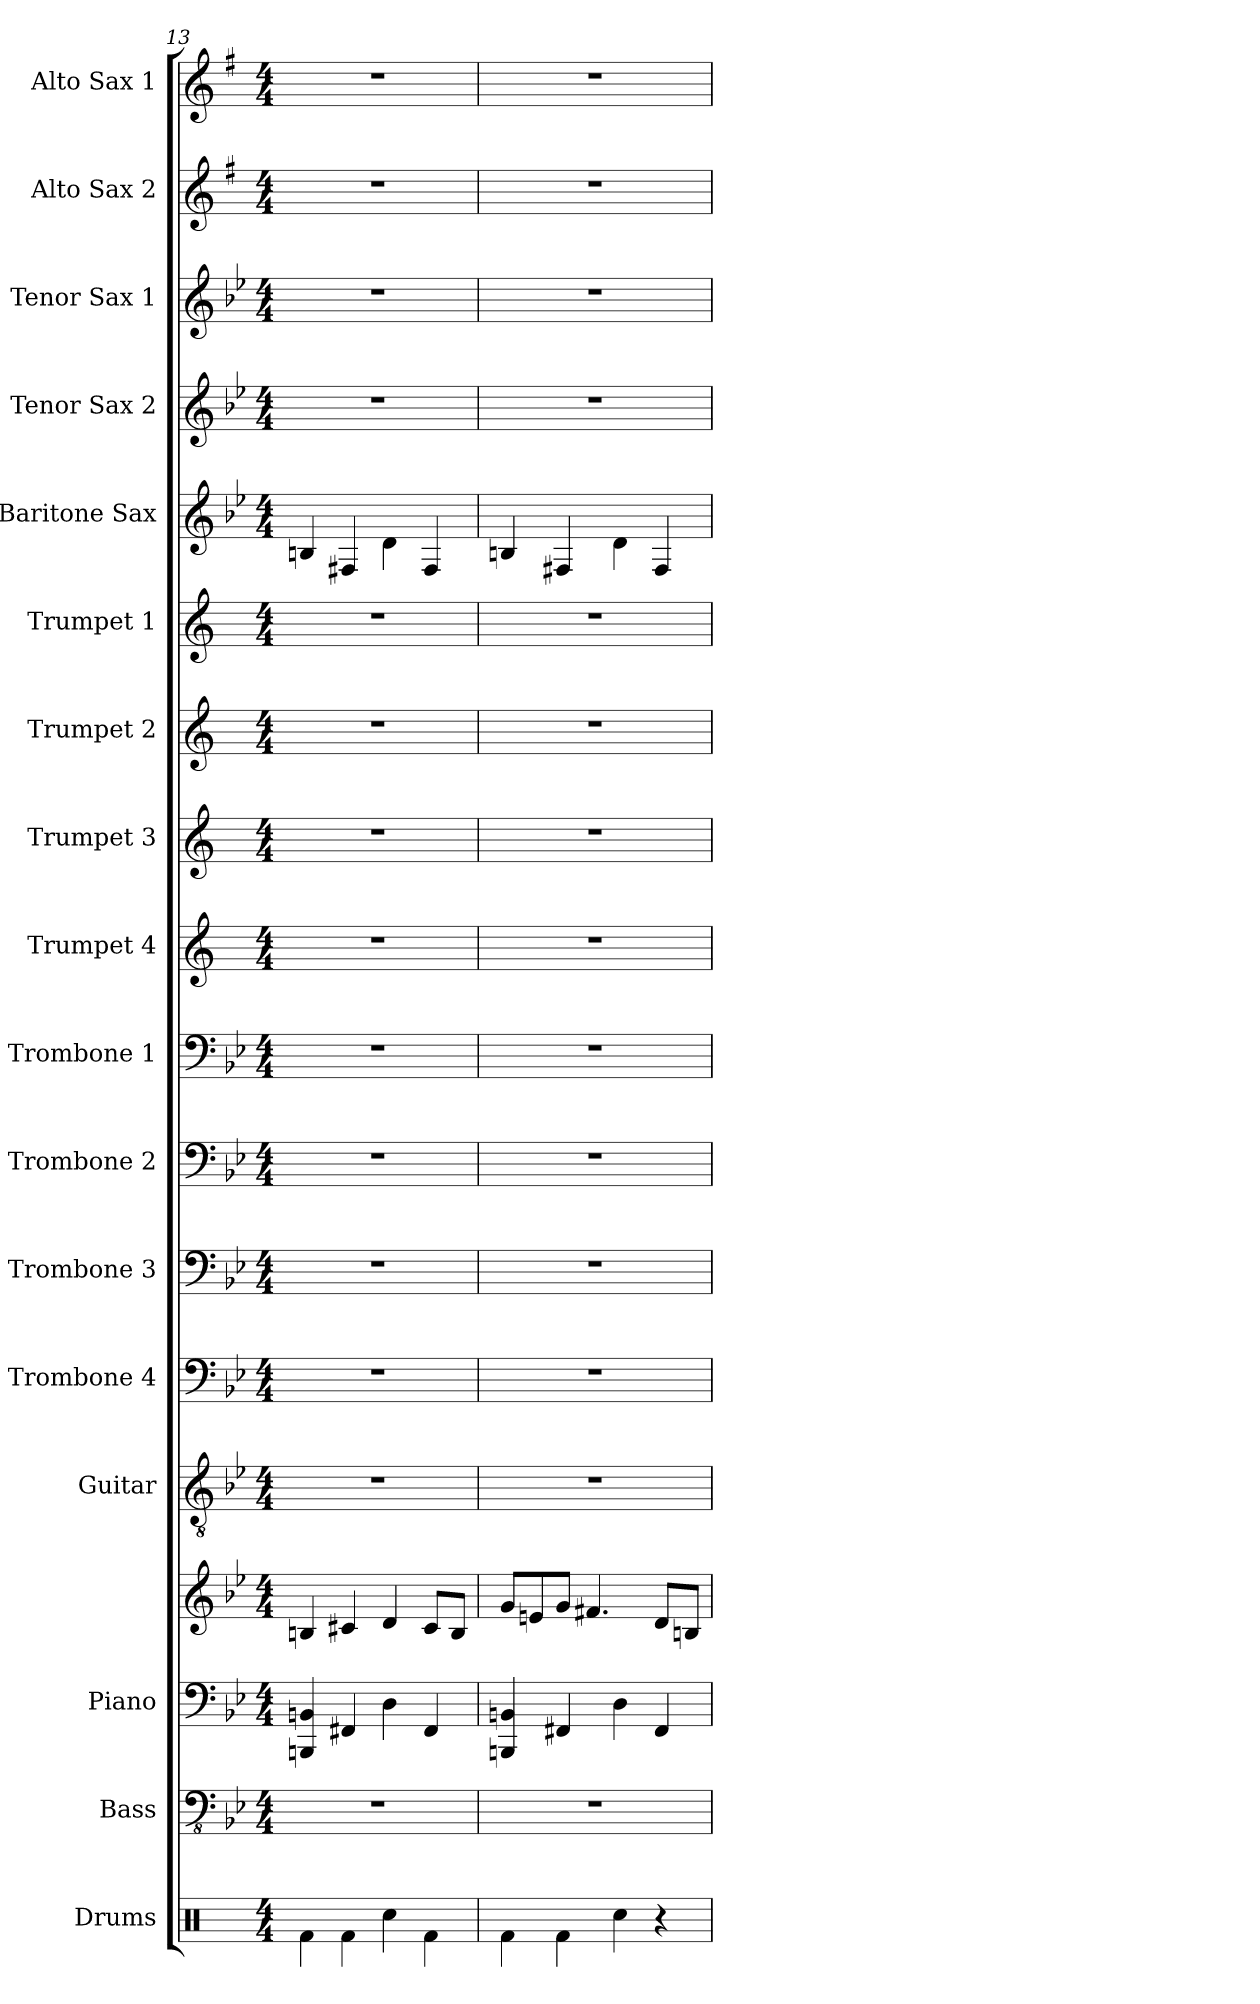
**kern	**kern	**kern	**kern	**kern	**kern	**kern	**kern	**kern	**kern	**kern	**kern	**kern	**kern	**kern	**kern	**kern	**kern
*part17	*part16	*part15	*part15	*part14	*part13	*part12	*part11	*part10	*part9	*part8	*part7	*part6	*part5	*part4	*part3	*part2	*part1
*staff18	*staff17	*staff16	*staff15	*staff14	*staff13	*staff12	*staff11	*staff10	*staff9	*staff8	*staff7	*staff6	*staff5	*staff4	*staff3	*staff2	*staff1
*I"Drums	*I"Bass	*I"Piano	*	*I"Guitar	*I"Trombone 4	*I"Trombone 3	*I"Trombone 2	*I"Trombone 1	*I"Trumpet 4	*I"Trumpet 3	*I"Trumpet 2	*I"Trumpet 1	*I"Baritone Sax	*I"Tenor Sax 2	*I"Tenor Sax 1	*I"Alto Sax 2	*I"Alto Sax 1
*I'Drums	*I'Bass	*I'Piano	*	*I'Gtr.	*I'Tbn. 4	*I'Tbn. 3	*I'Tbn. 2	*I'Tbn. 1	*I'Tpt. 4	*I'Tpt. 3	*I'Tpt. 2	*I'Tpt. 1	*I'Bari	*I'Tenor 2	*I'Tenor 1	*I'Alto 2	*I'Alto 1
*clefX	*clefFv4	*clefF4	*clefG2	*clefGv2	*clefF4	*clefF4	*clefF4	*clefF4	*clefG2	*clefG2	*clefG2	*clefG2	*clefG2	*clefG2	*clefG2	*clefG2	*clefG2
*	*	*	*	*	*	*	*	*	*ITrd1c2	*ITrd1c2	*ITrd1c2	*ITrd1c2	*ITrd12c21	*ITrd8c14	*ITrd8c14	*ITrd5c9	*ITrd5c9
*k[]	*k[b-e-]	*k[b-e-]	*k[b-e-]	*k[b-e-]	*k[b-e-]	*k[b-e-]	*k[b-e-]	*k[b-e-]	*k[b-e-]	*k[b-e-]	*k[b-e-]	*k[b-e-]	*k[b-e-]	*k[b-e-]	*k[b-e-]	*k[b-e-]	*k[b-e-]
*M4/4	*M4/4	*M4/4	*M4/4	*M4/4	*M4/4	*M4/4	*M4/4	*M4/4	*M4/4	*M4/4	*M4/4	*M4/4	*M4/4	*M4/4	*M4/4	*M4/4	*M4/4
=13	=13	=13	=13	=13	=13	=13	=13	=13	=13	=13	=13	=13	=13	=13	=13	=13	=13
4Rf\	1r	4BBBn/ 4BBn/	4Bn/	1r	1r	1r	1r	1r	1r	1r	1r	1r	4BBn/	1r	1r	1r	1r
4Rf\	.	4FF#X/	4c#X/	.	.	.	.	.	.	.	.	.	4FF#X/	.	.	.	.
4Rcc\	.	4D\	4d/	.	.	.	.	.	.	.	.	.	4D\	.	.	.	.
4Rf\	.	4FF#/	8c#/L	.	.	.	.	.	.	.	.	.	4FF#/	.	.	.	.
.	.	.	8B/J	.	.	.	.	.	.	.	.	.	.	.	.	.	.
=14	=14	=14	=14	=14	=14	=14	=14	=14	=14	=14	=14	=14	=14	=14	=14	=14	=14
4Rf\	1r	4BBBn/ 4BBn/	8g/L	1r	1r	1r	1r	1r	1r	1r	1r	1r	4BBn/	1r	1r	1r	1r
.	.	.	8en/	.	.	.	.	.	.	.	.	.	.	.	.	.	.
4Rf\	.	4FF#X/	8g/J	.	.	.	.	.	.	.	.	.	4FF#X/	.	.	.	.
.	.	.	4.f#X/	.	.	.	.	.	.	.	.	.	.	.	.	.	.
4Rcc\	.	4D\	.	.	.	.	.	.	.	.	.	.	4D\	.	.	.	.
4r	.	4FF#/	8d/L	.	.	.	.	.	.	.	.	.	4FF#/	.	.	.	.
.	.	.	8Bn/J	.	.	.	.	.	.	.	.	.	.	.	.	.	.
=	=	=	=	=	=	=	=	=	=	=	=	=	=	=	=	=	=
*-	*-	*-	*-	*-	*-	*-	*-	*-	*-	*-	*-	*-	*-	*-	*-	*-	*-
